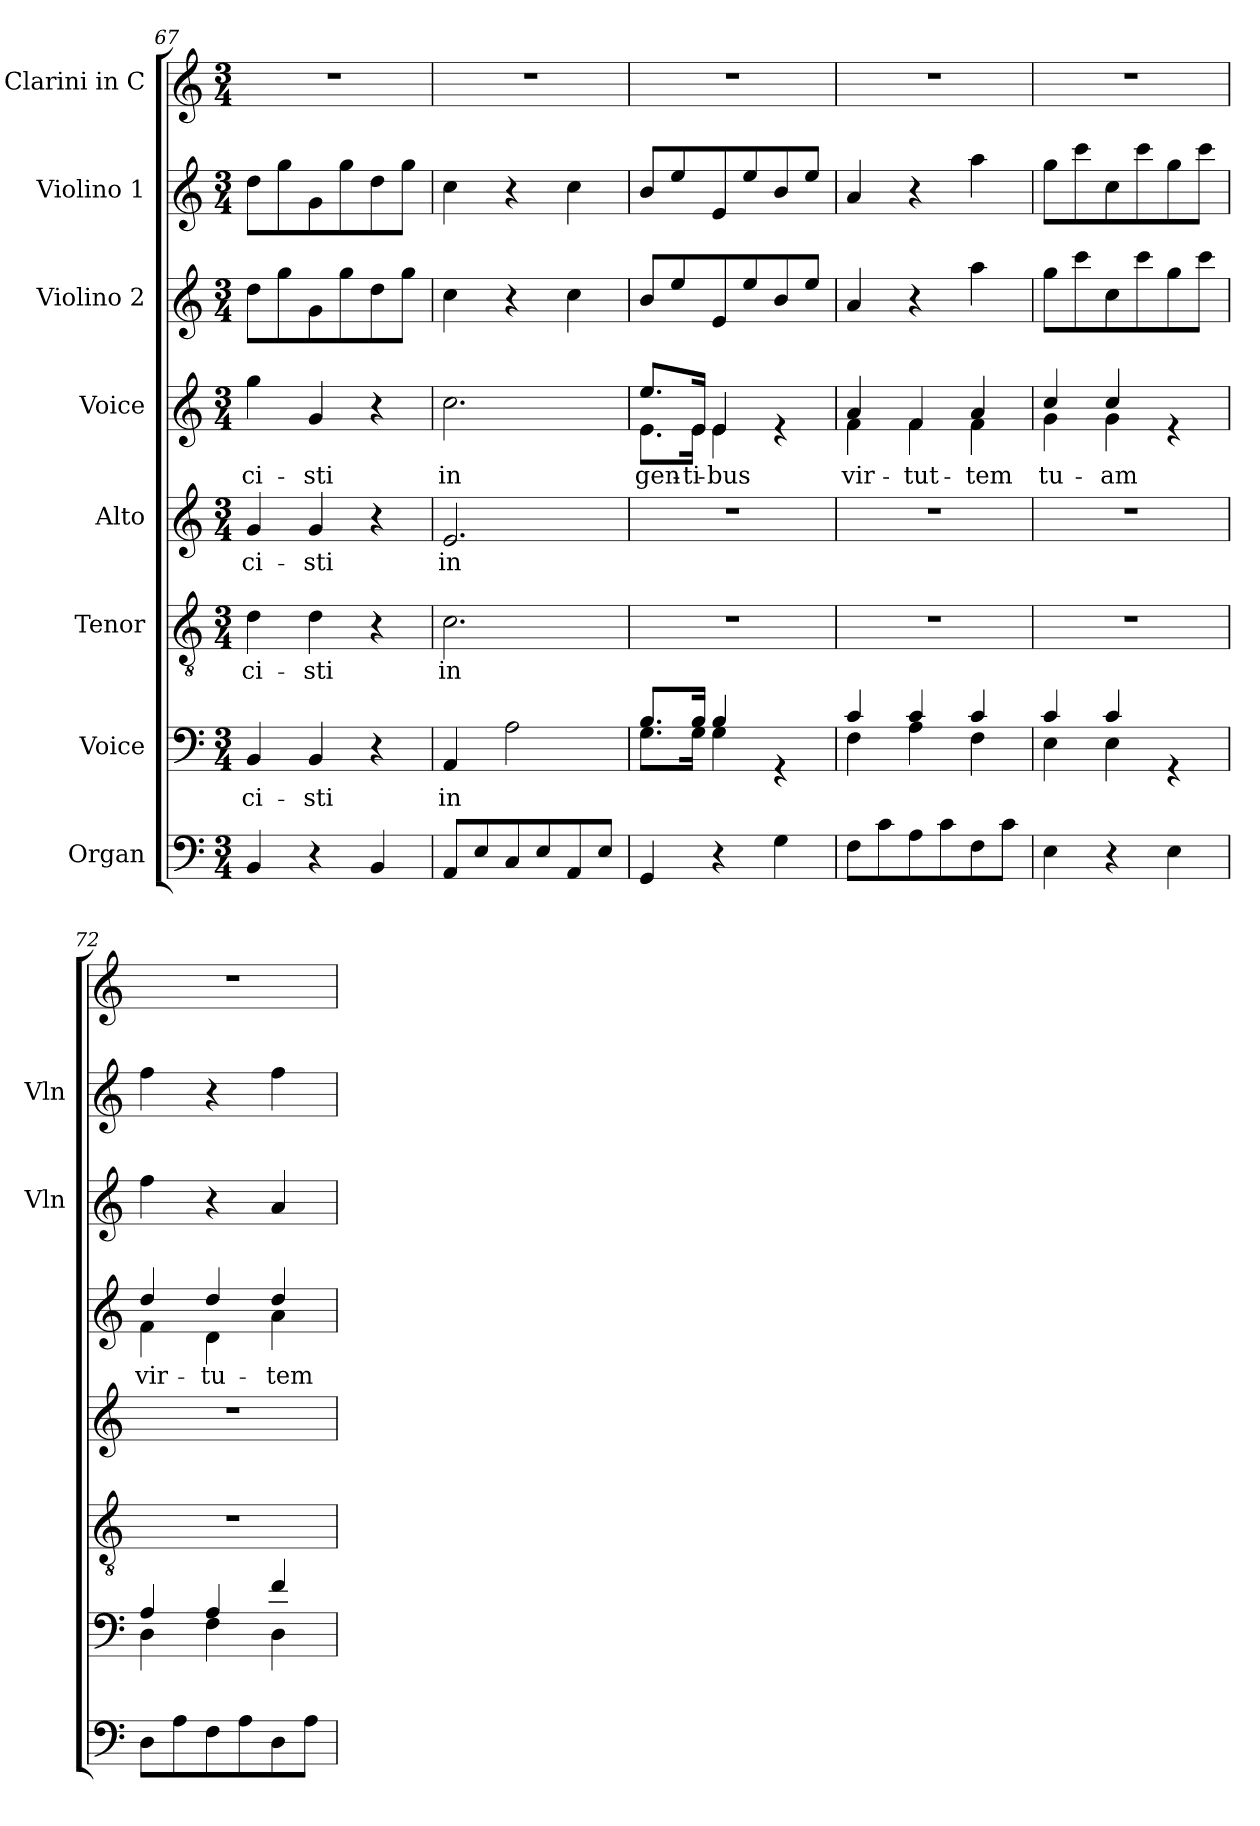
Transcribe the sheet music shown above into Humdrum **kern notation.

**kern	**kern	**text	**kern	**text	**kern	**text	**kern	**text	**kern	**kern	**kern
*part8	*part7	*part7	*part6	*part6	*part5	*part5	*part4	*part4	*part3	*part2	*part1
*staff8	*staff7	*staff7	*staff6	*staff6	*staff5	*staff5	*staff4	*staff4	*staff3	*staff2	*staff1
*I"Organ	*I"Voice	*	*I"Tenor	*	*I"Alto	*	*I"Voice	*	*I"Violino 2	*I"Violino 1	*I"Clarini in C
*	*	*	*	*	*	*	*	*	*I'Vln	*I'Vln	*
*clefF4	*clefF4	*	*clefGv2	*	*clefG2	*	*clefG2	*	*clefG2	*clefG2	*clefG2
*k[]	*k[]	*	*k[]	*	*k[]	*	*k[]	*	*k[]	*k[]	*k[]
*M3/4	*M3/4	*	*M3/4	*	*M3/4	*	*M3/4	*	*M3/4	*M3/4	*M3/4
=67	=67	=67	=67	=67	=67	=67	=67	=67	=67	=67	=67
!	!	!LO:LY:b	!	!LO:LY:b	!	!LO:LY:b	!	!LO:LY:b	!	!	!
4BB/	4BB/	-ci-	4d\	-ci-	4g/	-ci-	4gg\	-ci-	8dd\L	8dd\L	2.r
.	.	.	.	.	.	.	.	.	8gg\	8gg\	.
!	!	!LO:LY:b	!	!LO:LY:b	!	!LO:LY:b	!	!LO:LY:b	!	!	!
4r	4BB/	-sti	4d\	-sti	4g/	-sti	4g/	-sti	8g\	8g\	.
.	.	.	.	.	.	.	.	.	8gg\	8gg\	.
4BB/	4r	.	4r	.	4r	.	4r	.	8dd\	8dd\	.
.	.	.	.	.	.	.	.	.	8gg\J	8gg\J	.
=68	=68	=68	=68	=68	=68	=68	=68	=68	=68	=68	=68
!	!	!LO:LY:b	!	!LO:LY:b	!	!LO:LY:b	!	!LO:LY:b	!	!	!
8AA/L	4AA/	in	2.c\	in	2.e/	in	2.cc\	in	4cc\	4cc\	2.r
8E/	.	.	.	.	.	.	.	.	.	.	.
8C/	2A\	.	.	.	.	.	.	.	4r	4r	.
8E/	.	.	.	.	.	.	.	.	.	.	.
8AA/	.	.	.	.	.	.	.	.	4cc\	4cc\	.
8E/J	.	.	.	.	.	.	.	.	.	.	.
!!LO:PB:g=z
=69	=69	=69	=69	=69	=69	=69	=69	=69	=69	=69	=69
*	*^	*	*	*	*	*	*	*	*	*	*
!	!	!	!	!	!	!	!	!	!LO:LY:b	!	!	!
*	*	*	*	*	*	*	*	*^	*	*	*	*
4GG/	8.B/L	8.G\L	.	2.r	.	2.r	.	8.ee/L	8.e\L	gen-	8b/L	8b/L	2.r
.	.	.	.	.	.	.	.	.	.	.	8ee/	8ee/	.
!	!	!	!	!	!	!	!	!	!	!LO:LY:b	!	!	!
.	16B/Jk	16G\Jk	.	.	.	.	.	16e/Jk	16e\Jk	-ti-	.	.	.
!	!	!	!	!	!	!	!	!	!	!LO:LY:b	!	!	!
4r	4B/	4G\	.	.	.	.	.	4e/	4e\	-bus	8e/	8e/	.
.	.	.	.	.	.	.	.	.	.	.	8ee/	8ee/	.
4G\	4rGG	4ryy	.	.	.	.	.	4re	4ryy	.	8b/	8b/	.
.	.	.	.	.	.	.	.	.	.	.	8ee/J	8ee/J	.
=70	=70	=70	=70	=70	=70	=70	=70	=70	=70	=70	=70	=70	=70
!	!	!	!	!	!	!	!	!	!	!LO:LY:b	!	!	!
8F\L	4c/	4F\	.	2.r	.	2.r	.	4a/	4f\	vir-	4a/	4a/	2.r
8c\	.	.	.	.	.	.	.	.	.	.	.	.	.
!	!	!	!	!	!	!	!	!	!	!LO:LY:b	!	!	!
8A\	4c/	4A\	.	.	.	.	.	4f/	4f\	-tut-	4r	4r	.
8c\	.	.	.	.	.	.	.	.	.	.	.	.	.
!	!	!	!	!	!	!	!	!	!	!LO:LY:b	!	!	!
8F\	4c/	4F\	.	.	.	.	.	4a/	4f\	-tem	4aa\	4aa\	.
8c\J	.	.	.	.	.	.	.	.	.	.	.	.	.
=71	=71	=71	=71	=71	=71	=71	=71	=71	=71	=71	=71	=71	=71
!	!	!	!	!	!	!	!	!	!	!LO:LY:b	!	!	!
4E\	4c/	4E\	.	2.r	.	2.r	.	4cc/	4g\	tu-	8gg\L	8gg\L	2.r
.	.	.	.	.	.	.	.	.	.	.	8ccc\	8ccc\	.
!	!	!	!	!	!	!	!	!	!	!LO:LY:b	!	!	!
4r	4c/	4E\	.	.	.	.	.	4cc/	4g\	-am	8cc\	8cc\	.
.	.	.	.	.	.	.	.	.	.	.	8ccc\	8ccc\	.
4E\	4rGG	4ryy	.	.	.	.	.	4re	4ryy	.	8gg\	8gg\	.
.	.	.	.	.	.	.	.	.	.	.	8ccc\J	8ccc\J	.
=72	=72	=72	=72	=72	=72	=72	=72	=72	=72	=72	=72	=72	=72
!	!	!	!	!	!	!	!	!	!	!LO:LY:b	!	!	!
8D\L	4A/	4D\	.	2.r	.	2.r	.	4dd/	4f\	vir-	4ff\	4ff\	2.r
8A\	.	.	.	.	.	.	.	.	.	.	.	.	.
!	!	!	!	!	!	!	!	!	!	!LO:LY:b	!	!	!
8F\	4A/	4F\	.	.	.	.	.	4dd/	4d\	-tu-	4r	4r	.
8A\	.	.	.	.	.	.	.	.	.	.	.	.	.
!	!	!	!	!	!	!	!	!	!	!LO:LY:b	!	!	!
8D\	4f/	4D\	.	.	.	.	.	4dd/	4a\	-tem	4a/	4ff\	.
8A\J	.	.	.	.	.	.	.	.	.	.	.	.	.
*	*v	*v	*	*	*	*	*	*v	*v	*	*	*	*
=	=	=	=	=	=	=	=	=	=	=	=
*-	*-	*-	*-	*-	*-	*-	*-	*-	*-	*-	*-
